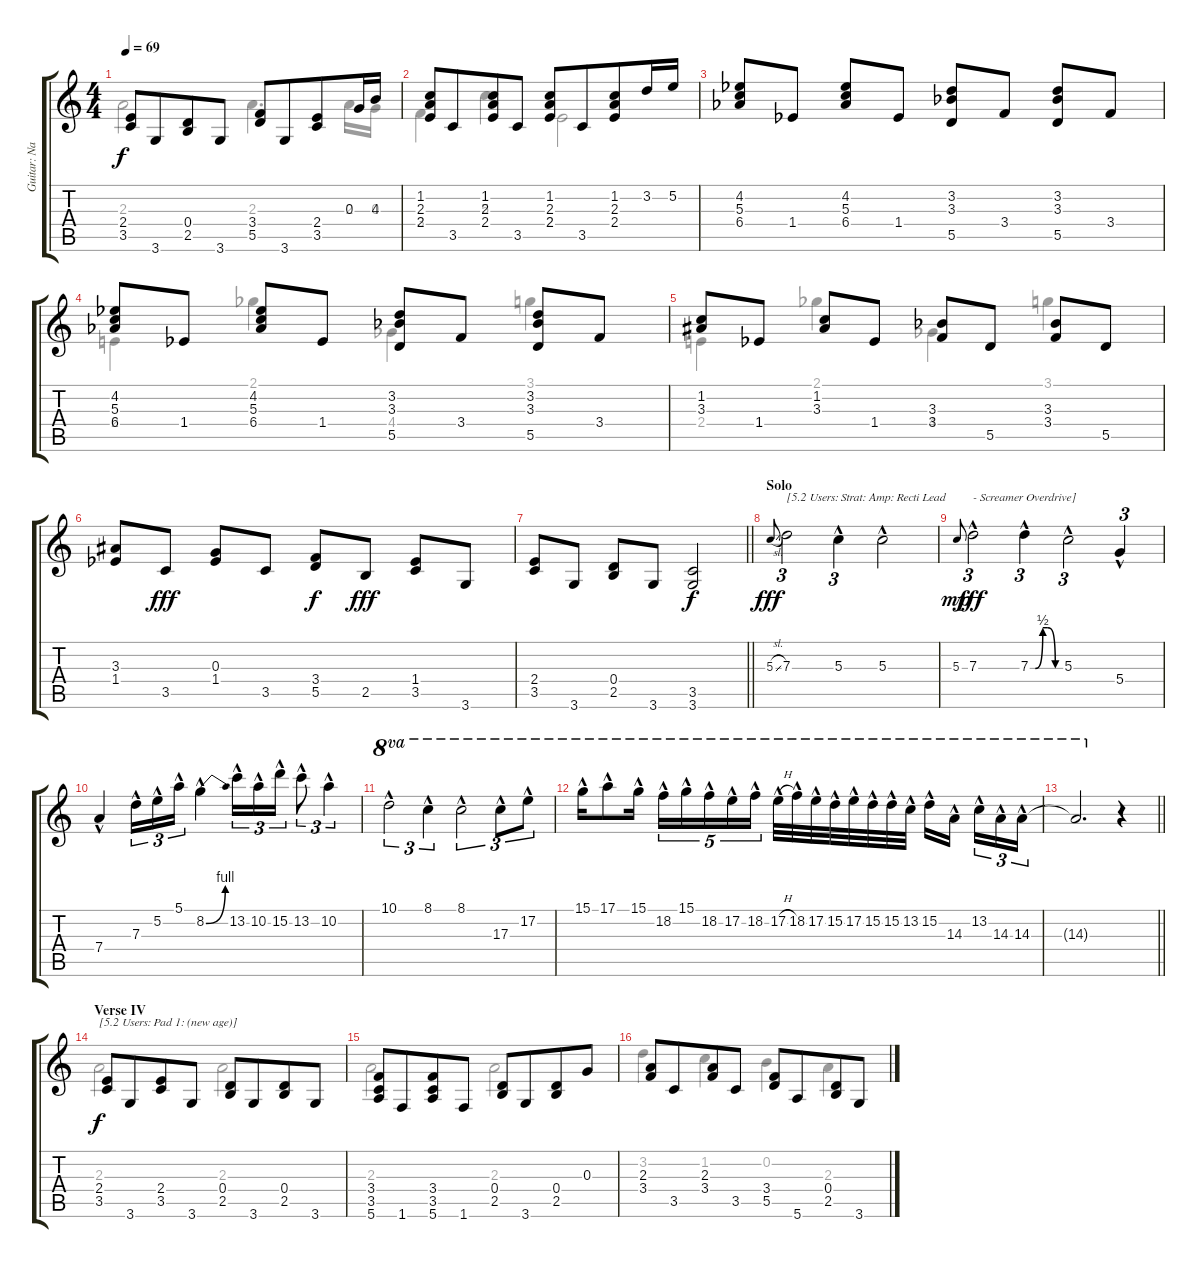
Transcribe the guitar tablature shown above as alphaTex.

\track ("Guitar: Nancy" "Guitar: Na") {instrument overdrivenguitar}
\staff {score tabs}
\tuning (E4 B3 G3 D3 A2 E2) {hide}
\voice
\ts (4 4)
\tempo 69
\clef g2
\ks c
(2.4 3.5).8{dy f} 3.6.8{beam merge} (0.4 2.5).8 3.6.8 (3.4 5.5).8 3.6.8{beam merge} (2.4 3.5).8 0.3.16 4.3.16 |
(1.2 2.3 2.4).8 3.5.8{beam merge} (1.2 2.3 2.4).8 3.5.8 (1.2 2.3 2.4).8 3.5.8{beam merge} (1.2 2.3 2.4).8 3.2.16 5.2.16 |
(4.2{acc b} 5.3 6.4{acc b}).8 1.4{acc b}.8 (4.2{acc b} 5.3 6.4{acc b}).8 1.4{acc b}.8 (3.2 3.3{acc b} 5.5).8 3.4.8 (3.2 3.3{acc b} 5.5).8 3.4.8 |
(4.2{acc b} 5.3 6.4{acc b}).8 1.4{acc b}.8 (4.2{acc b} 5.3 6.4{acc b}).8 1.4{acc b}.8 (3.2 3.3{acc b} 5.5).8 3.4.8 (3.2 3.3{acc b} 5.5).8 3.4.8 |
(1.2 3.3).8 1.4{acc b}.8 (1.2 3.3).8 1.4{acc b}.8 (3.3{acc b} 3.4).8 5.5.8 (3.3{acc b} 3.4).8 5.5.8 |
(3.3 1.4{acc b}).8 3.5.8{dy fff} (0.3 1.4{acc b}).8 3.5.8 (3.4 5.5).8{dy f} 2.5.8{dy fff} (1.4{acc b} 3.5).8 3.6.8 |
\barLineRight lightlight
(2.4 3.5).8 3.6.8 (0.4 2.5).8 3.6.8 (3.5 3.6).2{dy f} |
\section ("" "Solo")
5.3{sl}.8{gr onbeat dy fff} 7.3.2{tu (3 2) txt "[5.2 Users: Strat: Amp: Recti Lead" volume 13 instrument overdrivenguitar} 5.3{hac}.4{tu (3 2)} 5.3{hac}.2 |
5.3.8{gr onbeat dy mp} 7.3{hac}.2{tu (3 2) txt "- Screamer Overdrive]" dy fff} 7.3{be (custom 0 0 10 0 25 2 35 2 50 0 60 0) hac}.4{tu (3 2)} 5.3{hac}.2{tu (3 2)} 5.4{hac}.4{tu (3 2)} |
7.4{hac}.4 7.3{hac}.16{tu (3 2)} 5.2{hac}.16{tu (3 2)} 5.1{hac}.16{tu (3 2)} 8.2{be (bend 0 0 60 4) hac}.4 13.2{hac}.16{tu (3 2)} 10.2{hac}.16{tu (3 2)} 15.2{hac}.16{tu (3 2)} 13.2{hac}.8{tu (3 2)} 10.2{hac}.4{tu (3 2)} |
10.1{hac}.2{tu (3 2) ot 8va} 8.1{hac}.4{tu (3 2) ot 8va} 8.1{hac}.2{tu (3 2) ot 8va} 17.3{hac}.8{tu (3 2) ot 8va} 17.2{hac}.8{tu (3 2) ot 8va} |
15.1{hac}.16{ot 8va} 17.1{hac}.8{ot 8va} 15.1{hac}.16{ot 8va} 18.2{hac}.16{tu (5 4) ot 8va} 15.1{hac}.16{tu (5 4) ot 8va} 18.2{hac}.16{tu (5 4) ot 8va} 17.2{hac}.16{tu (5 4) ot 8va} 18.2{hac}.16{tu (5 4) ot 8va} 17.2{h hac}.32{ot 8va} 18.2{hac}.32{ot 8va} 17.2{hac}.32{ot 8va} 15.2{hac}.32{ot 8va} 17.2{hac}.32{ot 8va} 15.2{hac}.32{ot 8va} 15.2{hac}.32{ot 8va} 13.2{hac}.32{ot 8va} 15.2{hac}.16{ot 8va} 14.3{hac}.16{ot 8va beam splitsecondary} 13.2{hac}.16{tu (3 2) ot 8va} 14.3{hac}.16{tu (3 2) ot 8va} 14.3{hac}.16{tu (3 2) ot 8va} |
\barLineRight lightlight
14.3{t}.2{d ot 8va} r.4 |
\section ("" "Verse IV")
(2.4 3.5).8{txt "[5.2 Users: Pad 1: (new age)]" dy f instrument pad1newage} 3.6.8{beam merge} (2.4 3.5).8 3.6.8 (0.4 2.5).8 3.6.8{beam merge} (0.4 2.5).8 3.6.8 |
(3.4 3.5 5.6).8 1.6.8{beam merge} (3.4 3.5 5.6).8 1.6.8 (0.4 2.5).8 3.6.8{beam merge} (0.4 2.5).8 0.3.8 |
(2.3 3.4).8 3.5.8{beam merge} (2.3 3.4).8 3.5.8 (3.4 5.5).8 5.6.8{beam merge} (0.4 2.5).8 3.6.8
\voice
\clef g2
\ottava regular
\simile none
\ks c
2.3.2{dy f} 2.3.4{d} 2.3.16 0.3.16 |
3.4.4 5.3.4 2.4.2 |
|
2.4.4 2.1{acc b}.4 4.4{acc b}.4 3.1.4 |
2.4.4 2.1{acc b}.4 4.4{acc b}.4 3.1.4 |
|
\barLineRight lightlight
|
|
|
|
|
|
\barLineRight lightlight
|
2.3.2 2.3.2 |
2.3.2 2.3.2 |
3.2.4 1.2.4 0.2.4 2.3.4
